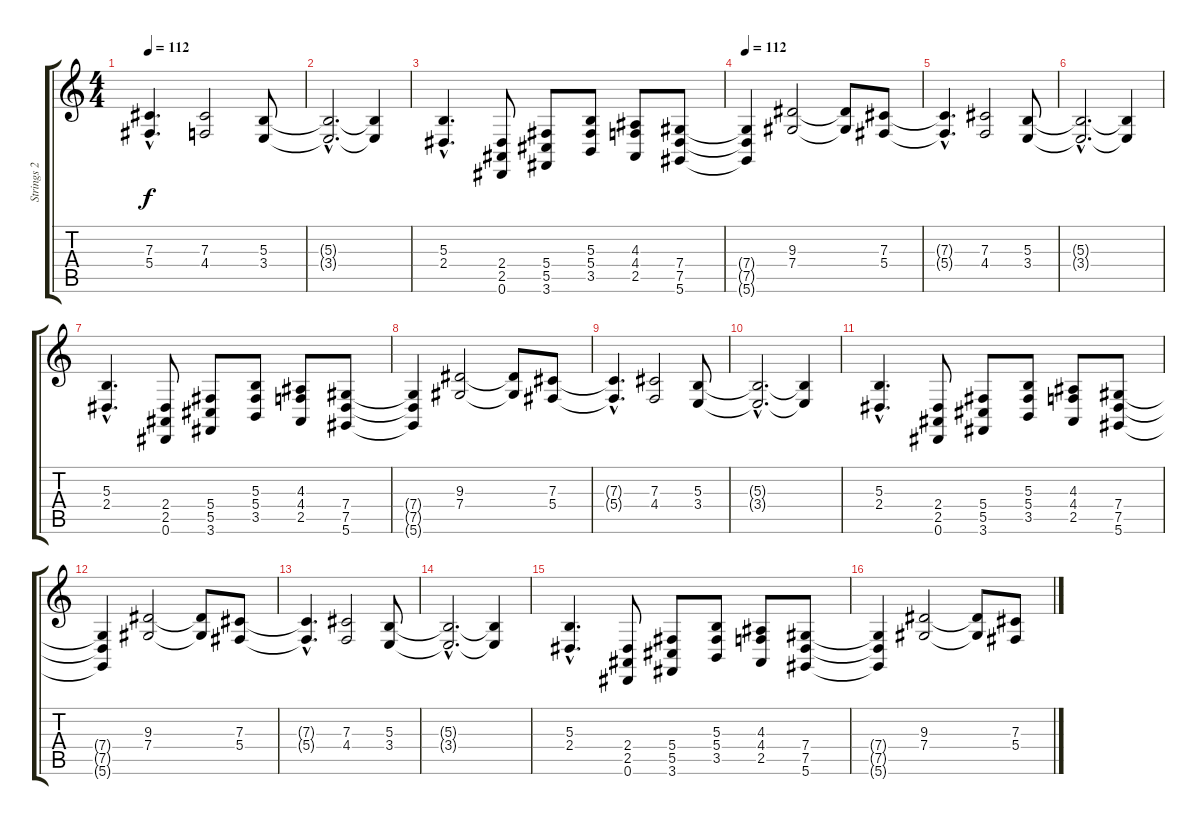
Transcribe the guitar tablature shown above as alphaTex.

\track ("Strings 2" "Strings 2") {instrument stringensemble1}
\staff {score tabs}
\tuning (Eb4 Bb3 Gb3 Db3 Ab2 Eb2) {hide}
\ts (4 4)
\tempo 112
\clef g2
\ks c
(7.3{hac t} 5.4{hac t}).4{d dy f} (7.3 4.4).2 (5.3 3.4).8 |
(5.3{hac t} 3.4{hac t}).2{d} (5.3{t} 3.4{t}).4 |
(5.3{hac} 2.4{hac}).4{d} (2.4 2.5 0.6).8 (5.4 5.5 3.6).8 (5.3 5.4 3.5).8 (4.3 4.4 2.5).8 (7.4 7.5 5.6).8 |
\tempo 112
(7.4{t} 7.5{t} 5.6{t}).4{volume 13 balance 14} (9.3 7.4).2 (9.3{t} 7.4{t}).8 (7.3 5.4).8 |
(7.3{hac t} 5.4{hac t}).4{d} (7.3 4.4).2 (5.3 3.4).8 |
(5.3{hac t} 3.4{hac t}).2{d} (5.3{t} 3.4{t}).4 |
(5.3{hac} 2.4{hac}).4{d} (2.4 2.5 0.6).8 (5.4 5.5 3.6).8 (5.3 5.4 3.5).8 (4.3 4.4 2.5).8 (7.4 7.5 5.6).8 |
(7.4{t} 7.5{t} 5.6{t}).4 (9.3 7.4).2 (9.3{t} 7.4{t}).8 (7.3 5.4).8 |
(7.3{hac t} 5.4{hac t}).4{d} (7.3 4.4).2 (5.3 3.4).8 |
(5.3{hac t} 3.4{hac t}).2{d} (5.3{t} 3.4{t}).4 |
(5.3{hac} 2.4{hac}).4{d} (2.4 2.5 0.6).8 (5.4 5.5 3.6).8 (5.3 5.4 3.5).8 (4.3 4.4 2.5).8 (7.4 7.5 5.6).8 |
(7.4{t} 7.5{t} 5.6{t}).4{instrument stringensemble1} (9.3 7.4).2 (9.3{t} 7.4{t}).8 (7.3 5.4).8 |
(7.3{hac t} 5.4{hac t}).4{d} (7.3 4.4).2 (5.3 3.4).8 |
(5.3{hac t} 3.4{hac t}).2{d} (5.3{t} 3.4{t}).4 |
(5.3{hac} 2.4{hac}).4{d} (2.4 2.5 0.6).8 (5.4 5.5 3.6).8 (5.3 5.4 3.5).8 (4.3 4.4 2.5).8 (7.4 7.5 5.6).8 |
(7.4{t} 7.5{t} 5.6{t}).4 (9.3 7.4).2 (9.3{t} 7.4{t}).8 (7.3 5.4).8
